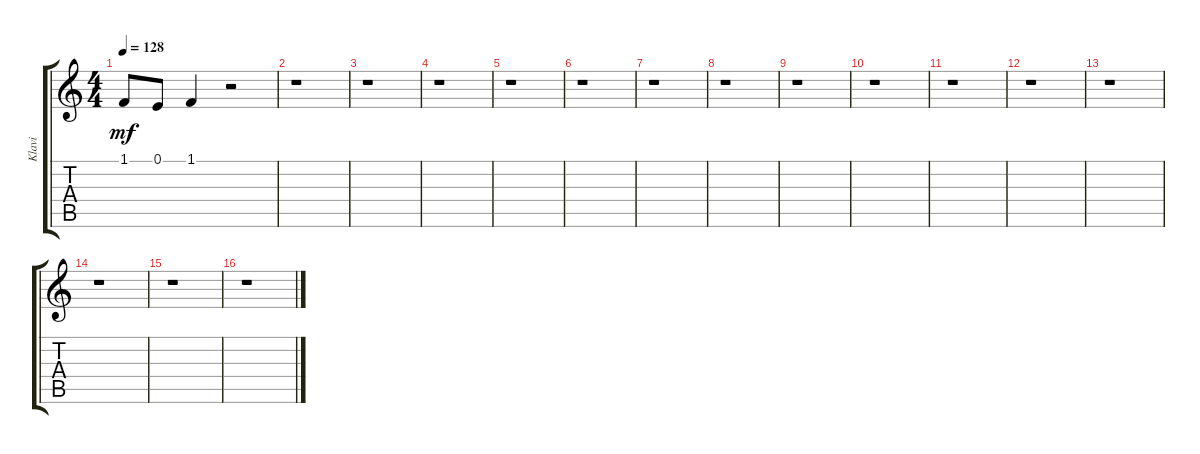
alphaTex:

\track ("Klavi" "Klavi") {instrument churchorgan}
\staff {score tabs}
\tuning (E4 B3 G3 D3 A2 E2) {hide}
\ts (4 4)
\tempo 128
\clef g2
\ks c
1.1.8{dy mf} 0.1.8 1.1.4 r.2 |
r.1 |
r.1 |
r.1 |
r.1 |
r.1 |
r.1 |
r.1 |
r.1 |
r.1 |
r.1 |
r.1 |
r.1 |
r.1 |
r.1 |
r.1
